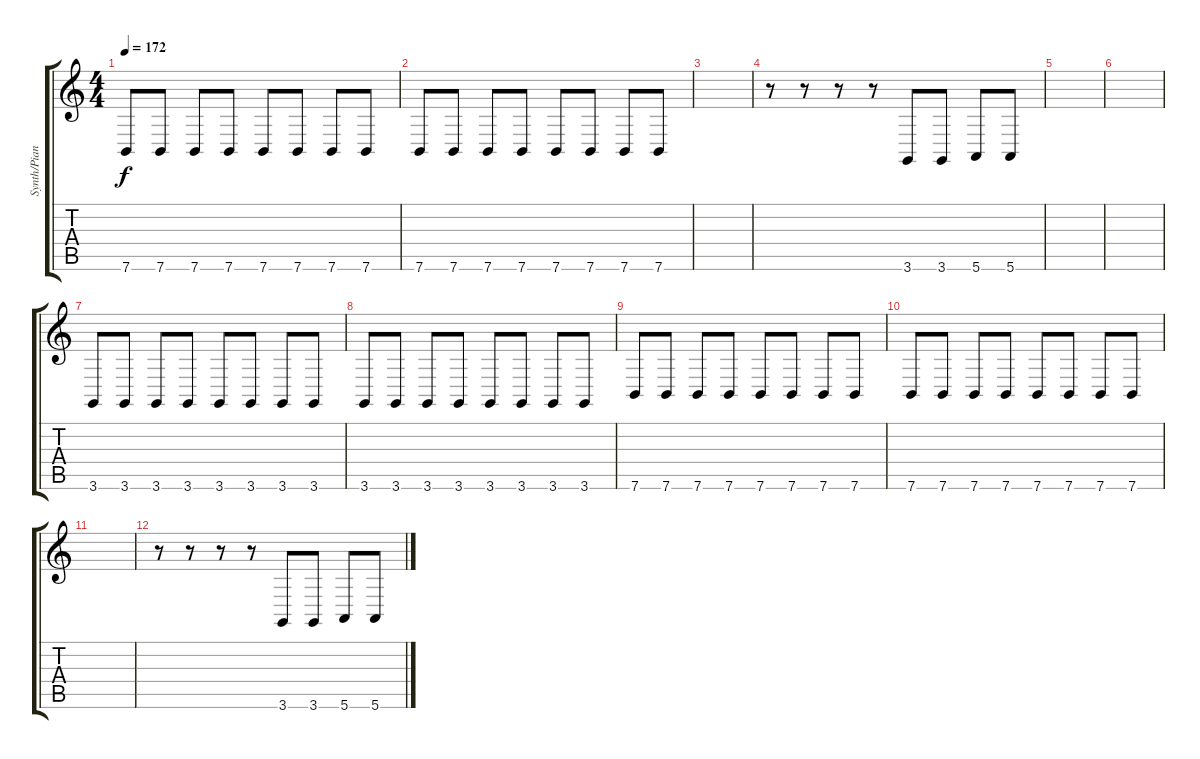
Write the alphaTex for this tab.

\track ("Synth/Piano" "Synth/Pian") {instrument reedorgan}
\staff {score tabs}
\tuning (E4 B3 G3 D3 A2 E2) {hide}
\ts (4 4)
\tempo 172
\clef g2
\ks c
7.6.8{dy f} 7.6.8 7.6.8 7.6.8 7.6.8 7.6.8 7.6.8 7.6.8 |
7.6.8 7.6.8 7.6.8 7.6.8 7.6.8 7.6.8 7.6.8 7.6.8 |
|
r.8 r.8 r.8 r.8 3.6.8 3.6.8 5.6.8 5.6.8 |
|
|
3.6.8 3.6.8 3.6.8 3.6.8 3.6.8 3.6.8 3.6.8 3.6.8 |
3.6.8 3.6.8 3.6.8 3.6.8 3.6.8 3.6.8 3.6.8 3.6.8 |
7.6.8 7.6.8 7.6.8 7.6.8 7.6.8 7.6.8 7.6.8 7.6.8 |
7.6.8 7.6.8 7.6.8 7.6.8 7.6.8 7.6.8 7.6.8 7.6.8 |
|
r.8 r.8 r.8 r.8 3.6.8 3.6.8 5.6.8 5.6.8
